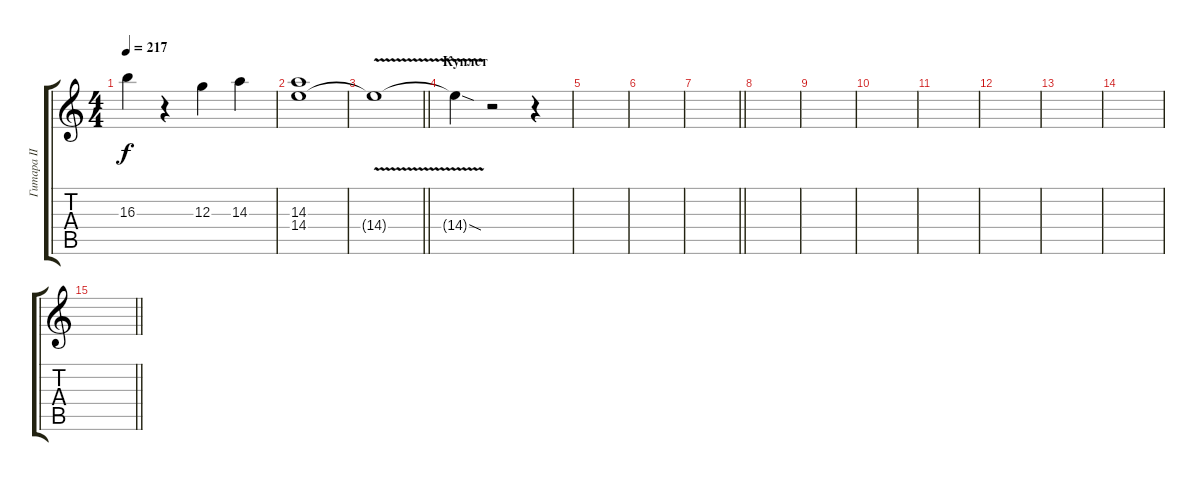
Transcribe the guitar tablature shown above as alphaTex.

\track ("Гитара II" "Гитара II") {instrument distortionguitar}
\staff {score tabs}
\tuning (E4 B3 G3 D3 A2 E2) {hide}
\ts (4 4)
\tempo 217
\clef g2
\ks c
16.3.4{dy f} r.4 12.3.4 14.3.4 |
(14.3 14.4).1 |
\barLineRight lightlight
14.4{v t}.1 |
\section ("" "Куплет")
14.4{sod t}.4 r.2 r.4 |
|
|
\barLineRight lightlight
|
|
|
|
|
|
|
|
\barLineRight lightlight
